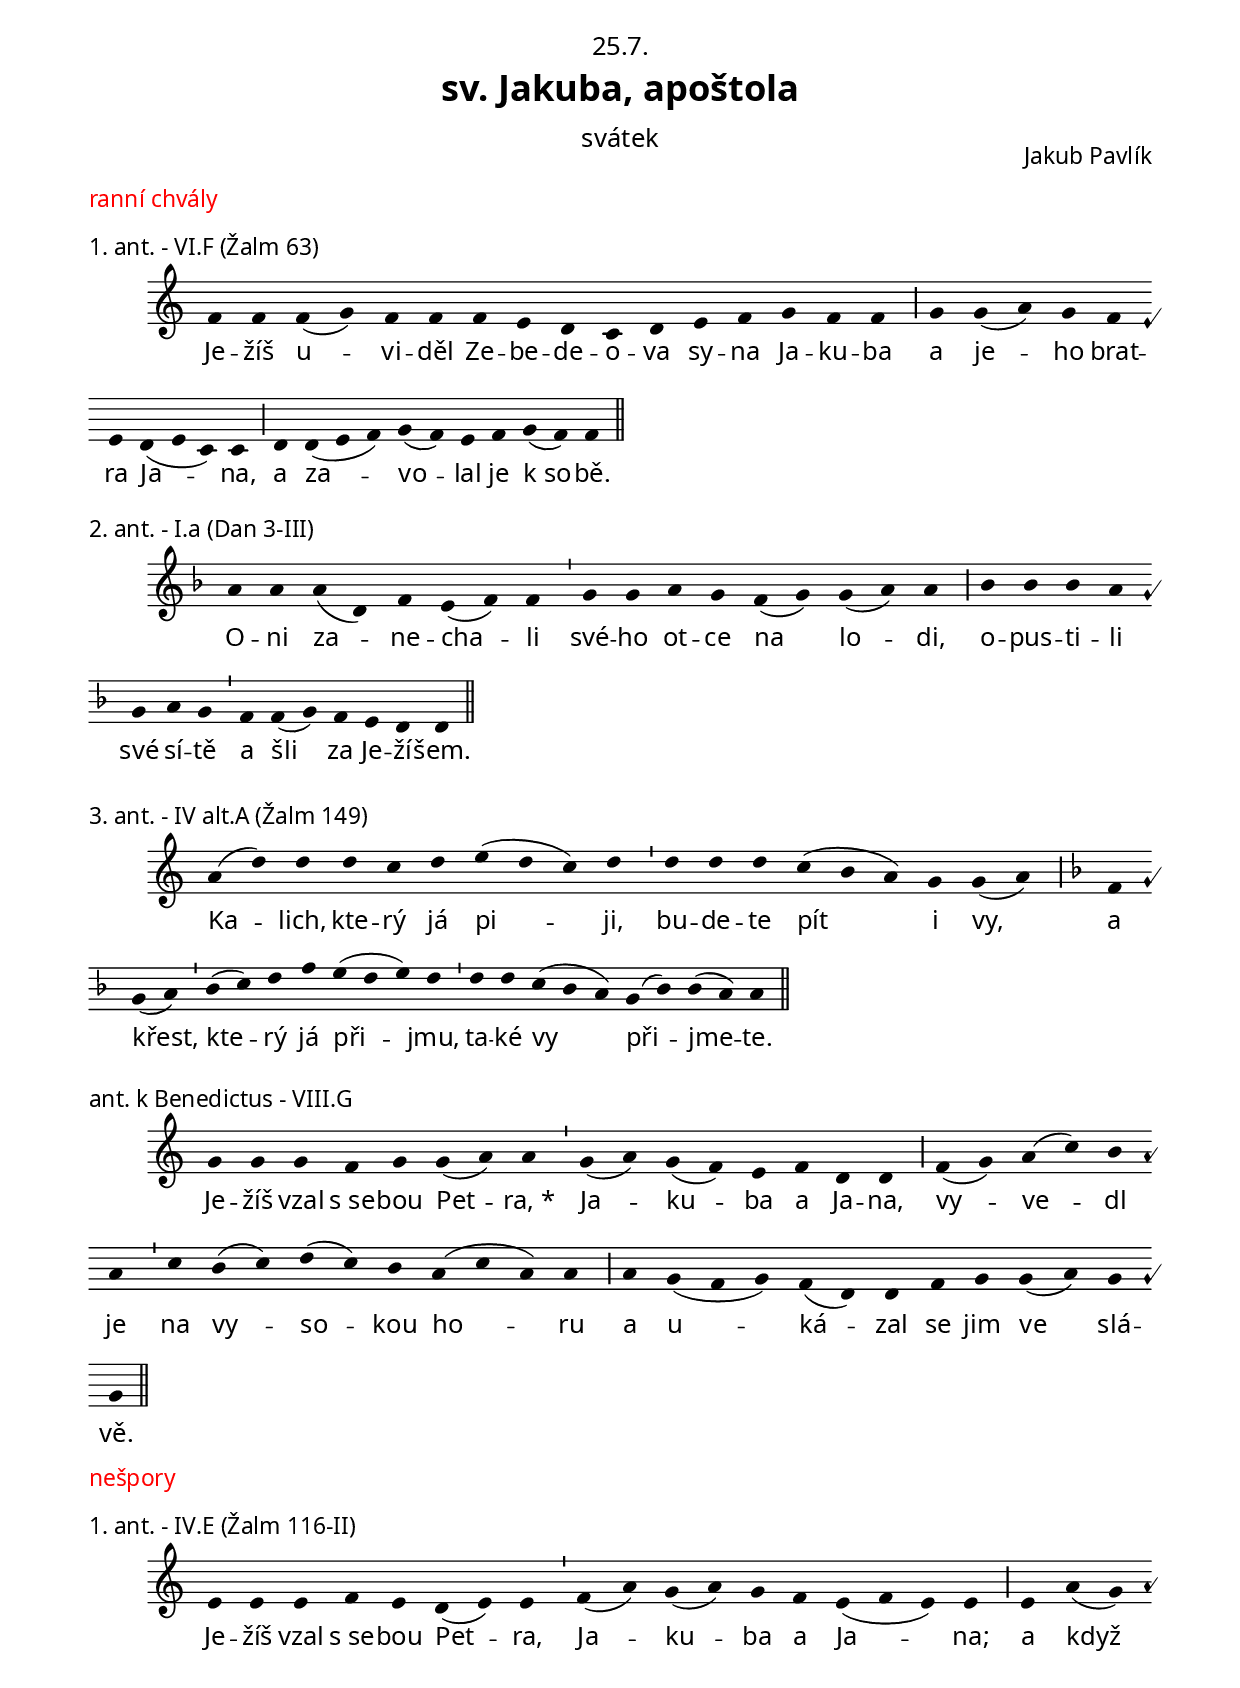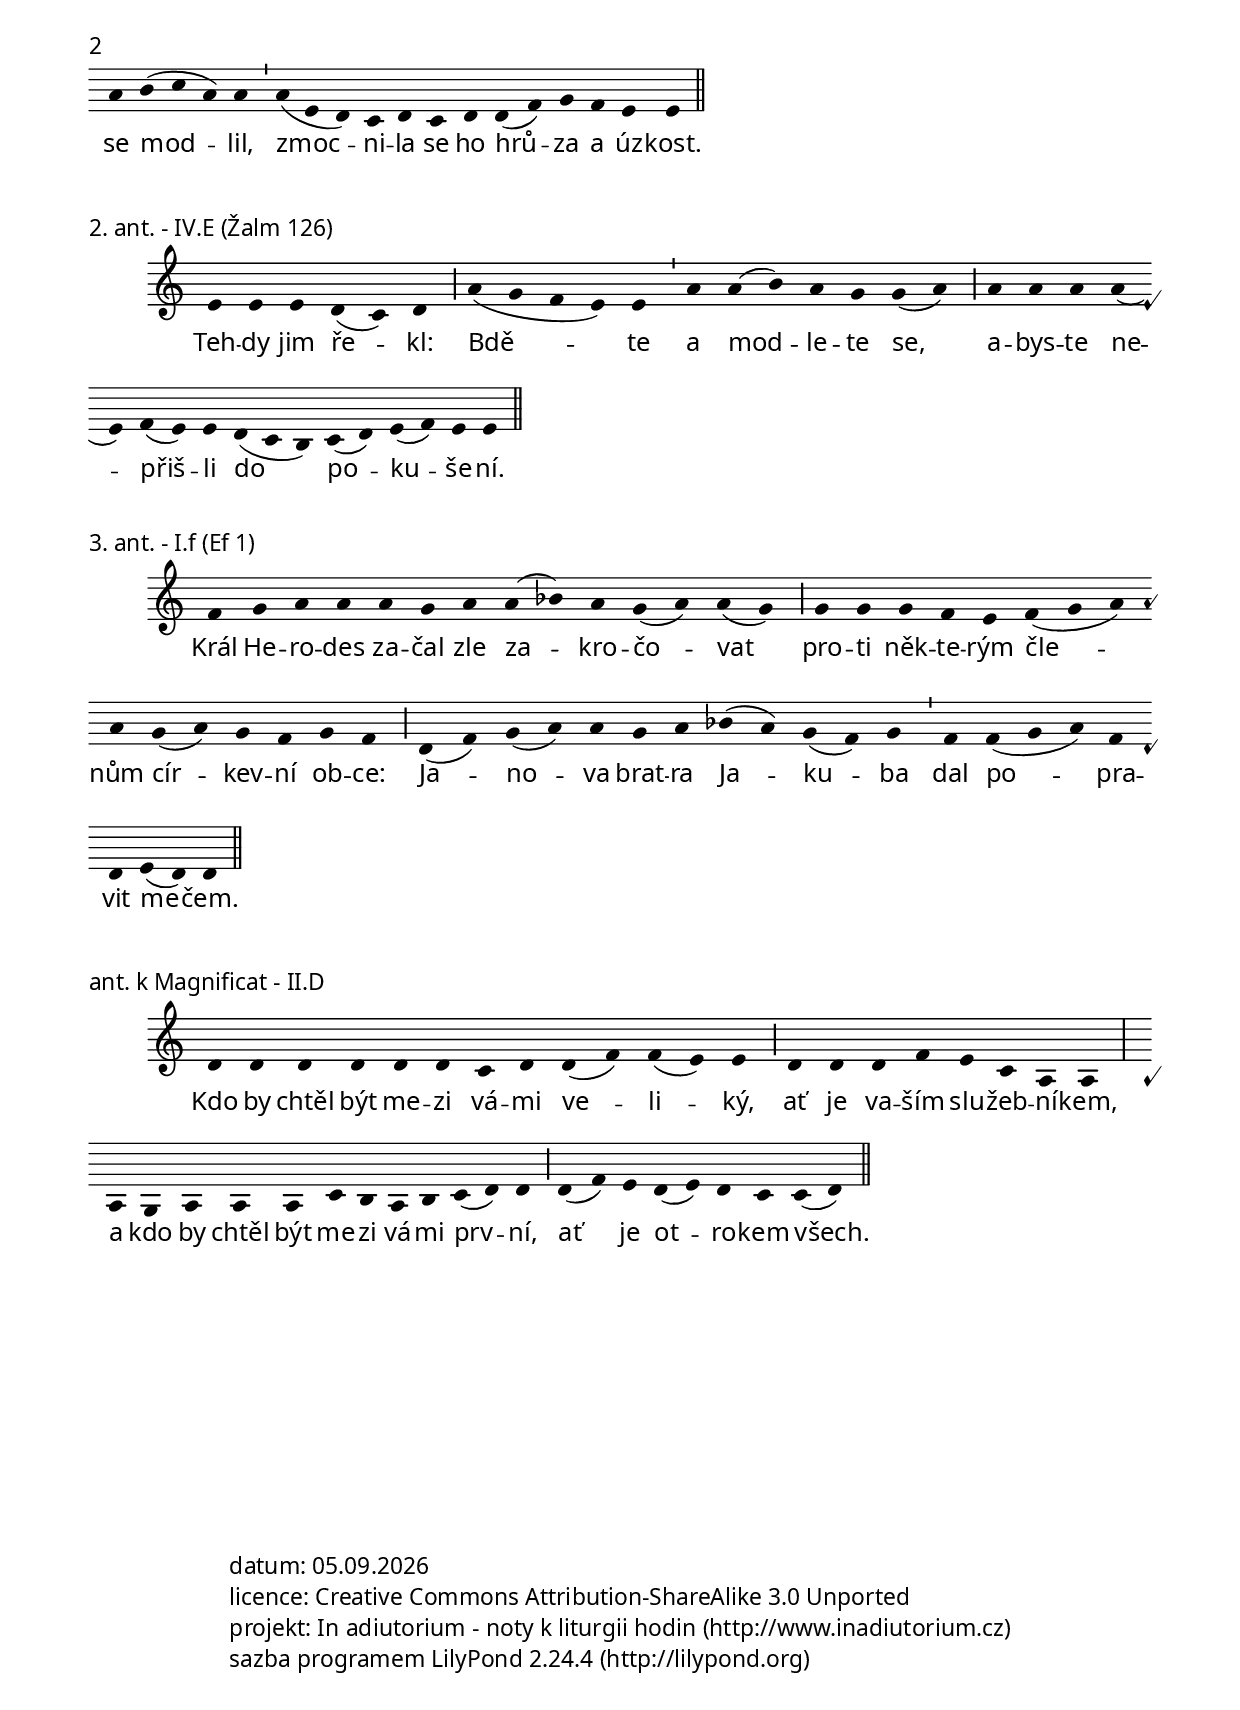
\version "2.15.40"

\include "../spolecne.ly"
\include "../dilyresponsorii.ly"

\header {
  title = \markup\titleSvatek
            "sv. Jakuba, apoštola"
            svátek
            25.7.
  composer = "Jakub Pavlík"
}

\markup {\nadpisHodinka {"ranní chvály"}}

\score {
  \relative c' {
    \choralniRezim
    f4 f f( g) f f f e d c d e f g f f \barMaior
    g g( a) g f e d( e c) c \barMaior
    d d( e f) g( f) e f g( f) f \barFinalis
  }
  \addlyrics {
    Je -- žíš u -- vi -- děl Ze -- be -- de -- o -- va sy -- na Ja -- ku -- ba
    a je -- ho brat -- ra Ja -- na,
    a za -- vo -- lal je k_so -- bě.
  }
  \header {
    quid = "1. ant."
    modus = "VI"
    differentia = "F"
    psalmus = "Žalm 63"
    placet = "první část rozdělit po _uviděl_"
    id = ""
    piece = \markup {\sestavTitulek}
  }
}

\score {
  \relative c'' {
    \choralniRezim
    \key f \major
    a4 a a( d,) f e( f) f \barMin g g a g f( g) g( a) a \barMaior
    bes bes bes a g a g \barMin f f( g) f e d d \barFinalis
  }
  \addlyrics {
    O -- ni za -- ne -- cha -- li své -- ho ot -- ce na lo -- di,
    o -- pus -- ti -- li své sí -- tě a šli za Je -- ží -- šem.
  }
  \header {
    quid = "2. ant."
    modus = "I"
    differentia = "a"
    psalmus = "Dan 3-III"
    id = ""
    piece = \markup {\sestavTitulek}
  }
}

\score {
  \relative c'' {
    \choralniRezim
    a4( d) d d c d e( d c) d \barMin d d d c( b a) g g( a) \barMaior
    \key f \major
    f g( a) \barMin bes( c) d f e( d e) d \barMin d d c( bes a) g( bes) bes( a) a \barFinalis
  }
  \addlyrics {
    Ka -- lich, kte -- rý já pi -- ji, bu -- de -- te pít i vy,
    a křest, kte -- rý já při -- jmu, ta -- ké vy při -- jme -- te.
  }
  \header {
    quid = "3. ant."
    modus = "IV alt"
    differentia = "A"
    psalmus = "Žalm 149"
    id = ""
    piece = \markup {\sestavTitulek}
  }
}

\score {
  \relative c'' {
    \choralniRezim
    g4 g g f g g( a) a \barMin g( a) g( f) e f d d \barMaior
    f( g) a( c) b a \barMin c b( c) d( c) b a( c a) a \barMaior
    a g( f g) f( d) d f g g( a) g g \barFinalis
  }
  \addlyrics {
    Je -- žíš vzal s_se -- bou Pet -- ra,_* Ja -- ku -- ba a Ja -- na,
    vy -- ve -- dl je na vy -- so -- kou ho -- ru
    a u -- ká -- zal se jim ve slá -- vě.
  }
  \header {
    quid = "ant. k Benedictus"
    modus = "VIII"
    differentia = "G"
    psalmus = ""
    id = ""
    fons = "6.8. Proměnění Páně, 2. nešp., 1. ant."
    piece = \markup {\sestavTitulekBezZalmu}
  }
}

\markup {\nadpisHodinka {"nešpory"}}

\score {
  \relative c' {
    \choralniRezim
    e4 e e f e d( e) e \barMin
    f( a) g( a) g f e( f e) e \barMaior
    e a( g) a b( c a) a \barMin
    a( e d) c d c d d( f) g f e e \barFinalis
  }
  \addlyrics {
    Je -- žíš vzal s_se -- bou Pet -- ra,
    Ja -- ku -- ba a Ja -- na;
    a když se mod -- lil,
    zmoc -- ni -- la se ho hrů -- za a úz -- kost.
  }
  \header {
    quid = "1. ant."
    modus = "IV"
    differentia = "E"
    psalmus = "Žalm 116-II"
    id = ""
    piece = \markup {\sestavTitulek}
  }
}

\score {
  \relative c' {
    \choralniRezim
    e4 e e d( c) d \barMaior
    a'( g f e) e \barMin a a( b) a g g( a) \barMaior
    a a a a( e) f( e) e d( c b) c( d) e( f) e e \barFinalis
  }
  \addlyrics {
    Teh -- dy jim ře -- kl:
    Bdě -- te a mod -- le -- te se,
    a -- bys -- te ne -- přiš -- li do po -- ku -- še -- ní.
  }
  \header {
    quid = "2. ant."
    modus = "IV"
    differentia = "E"
    psalmus = "Žalm 126"
    id = ""
    piece = \markup {\sestavTitulek}
  }
}

\score {
  \relative c' {
    \choralniRezim
    f4 g a a a g a a( bes) a g( a) a( g) \barMaior
    g g g f e f( g a) a g( a) g f g f \barMaior
    d( f) g( a) a g a bes( a) g( f) g \barMin f f( g a) f d e( d) d \barFinalis
  }
  \addlyrics {
    % Ach, Farblosigkeit...
    Král He -- ro -- des za -- čal zle za -- kro -- čo -- vat
    pro -- ti něk -- te -- rým čle -- nům cír -- kev -- ní ob -- ce:
    Ja -- no -- va brat -- ra Ja -- ku -- ba dal po -- pra -- vit me -- čem.
  }
  \header {
    quid = "3. ant."
    modus = "I"
    differentia = "f"
    psalmus = "Ef 1"
    id = ""
    piece = \markup {\sestavTitulek}
  }
}

\score {
  \relative c' {
    \choralniRezim
    d4 d d d d d c d d( f) f( e) e \barMaior
    d d d f e c a a \barMax
    a g a a a c b a b c( d) d \barMaior
    d( f) e d( e) d c c( d) \barFinalis
  }
  \addlyrics {
    Kdo by chtěl být me -- zi vá -- mi ve -- li -- ký,
    ať je va -- ším slu -- žeb -- ní -- kem,
    a kdo by chtěl být me -- zi vá -- mi prv -- ní,
    ať je ot -- ro -- kem všech.
  }
  \header {
    quid = "ant. k Magnificat"
    modus = "II"
    differentia = "D"
    psalmus = ""
    id = ""
    piece = \markup {\sestavTitulekBezZalmu}
  }
}